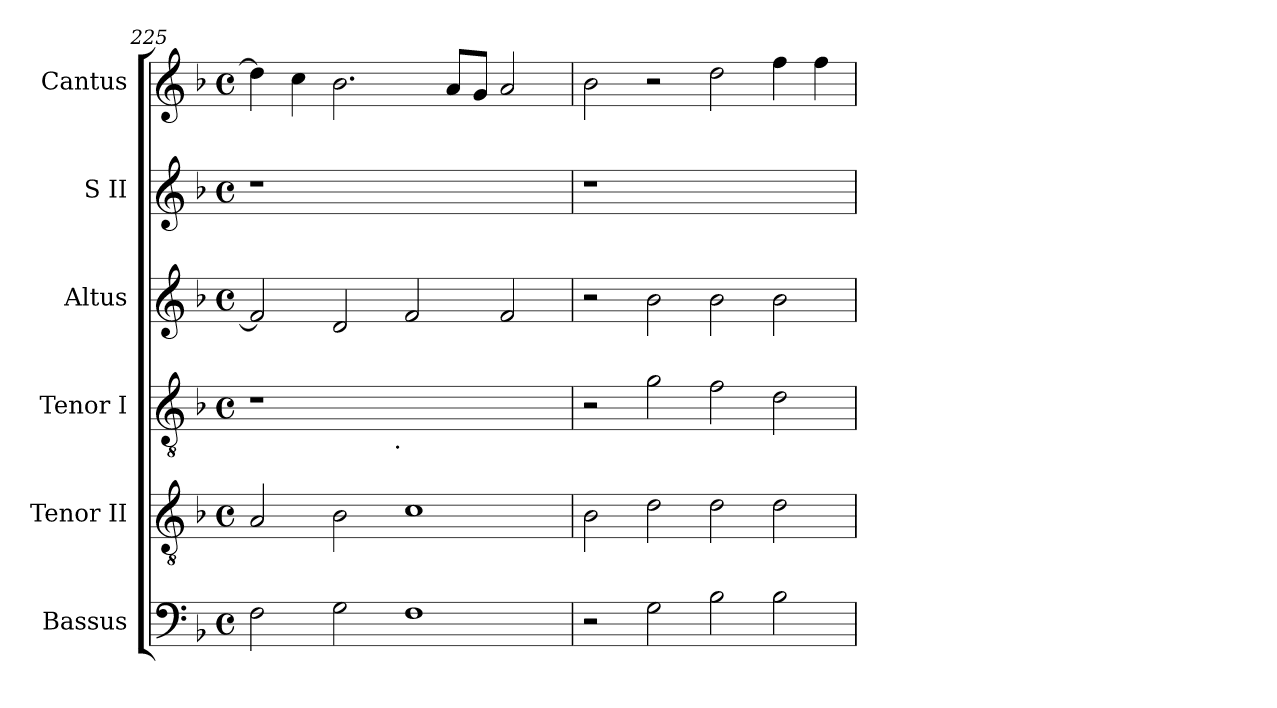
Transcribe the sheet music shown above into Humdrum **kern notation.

**kern	**kern	**kern	**kern	**kern	**kern
*part6	*part5	*part4	*part3	*part2	*part1
*staff6	*staff5	*staff4	*staff3	*staff2	*staff1
*I"Bassus	*I"Tenor II	*I"Tenor I	*I"Altus	*I"S II	*I"Cantus
*I'B	*I'T II	*I'T I	*I'A	*	*
*clefF4	*clefGv2	*clefGv2	*clefG2	*clefG2	*clefG2
*k[b-]	*k[b-]	*k[b-]	*k[b-]	*k[b-]	*k[b-]
*F:	*F:	*F:	*F:	*F:	*F:
*M4/4	*M4/4	*M4/4	*M4/4	*M4/4	*M4/4
*met(c)	*met(c)	*met(c)	*met(c)	*met(c)	*met(c)
=225	=225	=225	=225	=225	=225
*	*	*^	*	*	*
2F\	2A/	1r	2ryy	2f/]	1r	4dd\]
.	.	.	.	.	.	4cc\
2G\	2B-\	.	4...ryy	2d/	.	2.b-\
!	!	!	!LO:TX:b:t=.	!	!	!
.	.	.	1ryy	.	.	.
1F	1c	1ryy	.	2f/	1ryy	.
.	.	.	.	.	.	8a/L
.	.	.	.	.	.	8g/J
.	.	.	.	2f/	.	2a/
.	.	.	32ryy	.	.	.
*	*	*v	*v	*	*	*
!!LO:LB:g=z
=226	=226	=226	=226	=226	=226
2r	2B-\	2r	2r	1r	2b-\
2G\	2d\	2g\	2b-\	.	2r
2B-\	2d\	2f\	2b-\	1ryy	2dd\
2B-\	2d\	2d\	2b-\	.	4ff\
.	.	.	.	.	4ff\
=	=	=	=	=	=
*-	*-	*-	*-	*-	*-
